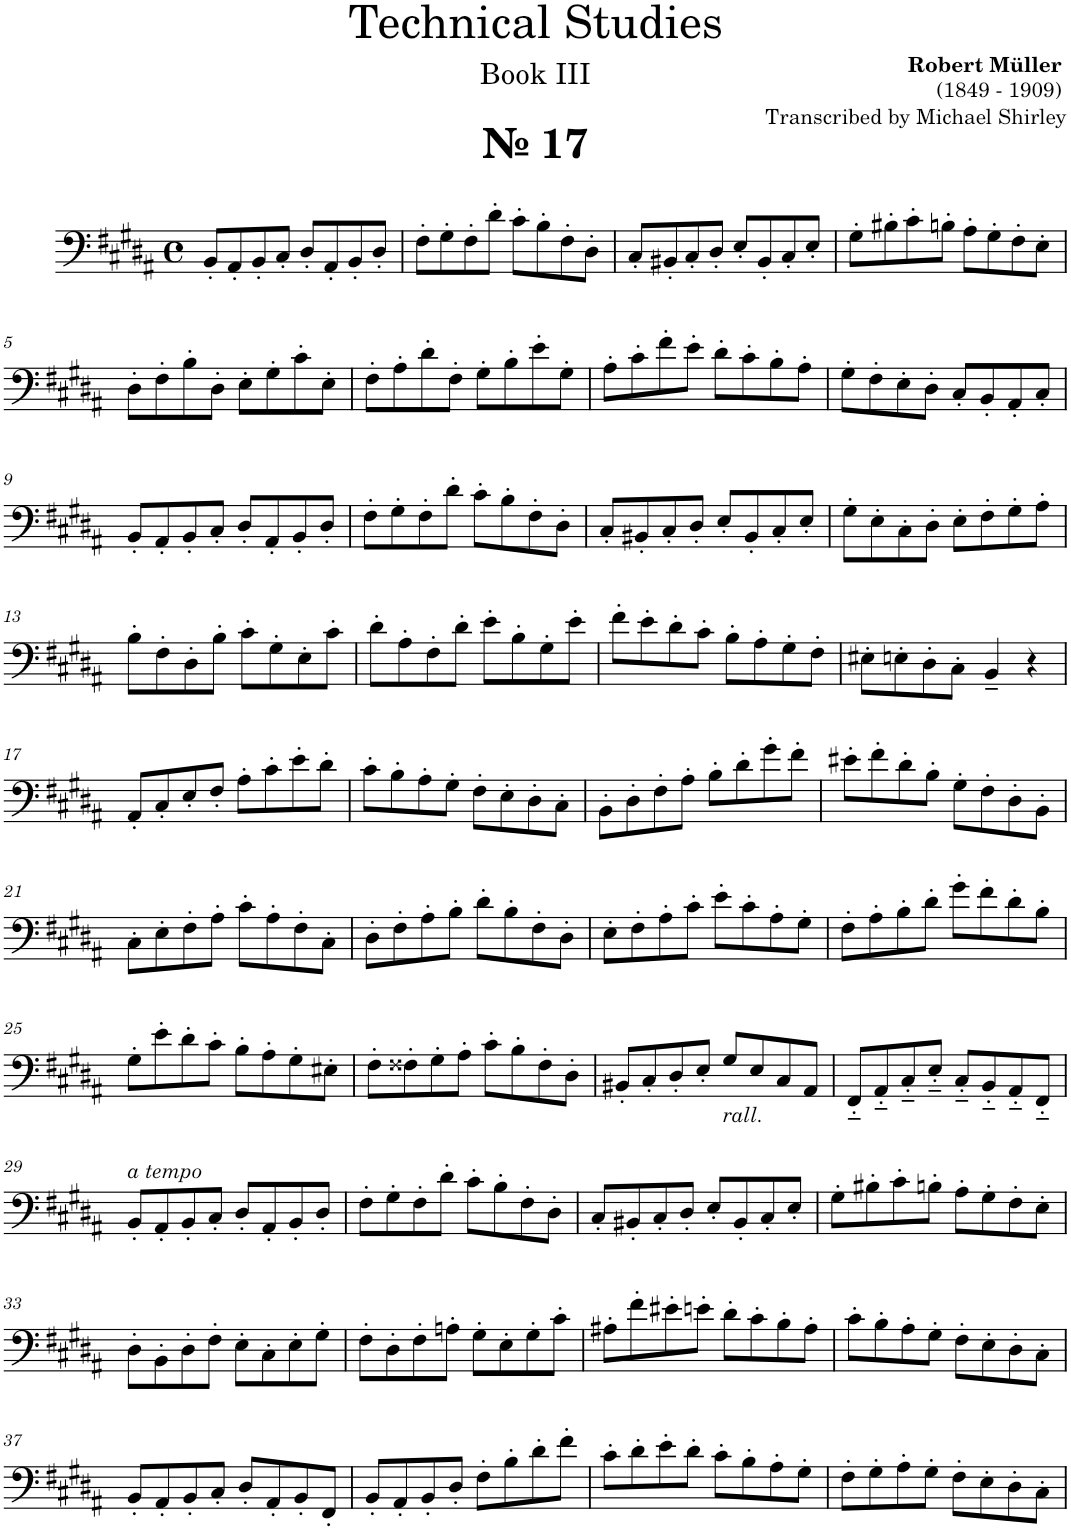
**kern
*part1
*staff1
*I"Trombone
*I'Tbn.
*clefF4
*k[f#c#g#d#a#]
*M4/4
*met(c)
=1
!LO:TX:a:B:t=№ 17
8BB'/L
8AA#'/
8BB'/
8C#'/J
8D#'/L
8AA#'/
8BB'/
8D#'/J
=2
8F#'\L
8G#'\
8F#'\
8d#'\J
8c#'\L
8B'\
8F#'\
8D#'\J
=3
8C#'/L
8BB#X'/
8C#'/
8D#'/J
8E'/L
8BB#'/
8C#'/
8E'/J
=4
8G#'\L
8B#X'\
8c#'\
8Bn'\J
8A#'\L
8G#'\
8F#'\
8E'\J
!!LO:LB:g=z
=5
8D#'\L
8F#'\
8B'\
8D#'\J
8E'\L
8G#'\
8c#'\
8E'\J
=6
8F#'\L
8A#'\
8d#'\
8F#'\J
8G#'\L
8B'\
8e'\
8G#'\J
=7
8A#'\L
8c#'\
8f#'\
8e'\J
8d#'\L
8c#'\
8B'\
8A#'\J
=8
8G#'\L
8F#'\
8E'\
8D#'\J
8C#'/L
8BB'/
8AA#'/
8C#'/J
!!LO:LB:g=z
=9
8BB'/L
8AA#'/
8BB'/
8C#'/J
8D#'/L
8AA#'/
8BB'/
8D#'/J
=10
8F#'\L
8G#'\
8F#'\
8d#'\J
8c#'\L
8B'\
8F#'\
8D#'\J
=11
8C#'/L
8BB#X'/
8C#'/
8D#'/J
8E'/L
8BB#'/
8C#'/
8E'/J
=12
8G#'\L
8E'\
8C#'\
8D#'\J
8E'\L
8F#'\
8G#'\
8A#'\J
!!LO:LB:g=z
=13
8B'\L
8F#'\
8D#'\
8B'\J
8c#'\L
8G#'\
8E'\
8c#'\J
=14
8d#'\L
8A#'\
8F#'\
8d#'\J
8e'\L
8B'\
8G#'\
8e'\J
=15
8f#'\L
8e'\
8d#'\
8c#'\J
8B'\L
8A#'\
8G#'\
8F#'\J
=16
8E#X'\L
8En'\
8D#'\
8C#'\J
4BB~/
4r
!!LO:LB:g=z
=17
8AA#'/L
8C#'/
8E'/
8F#'/J
8A#'\L
8c#'\
8e'\
8d#'\J
=18
8c#'\L
8B'\
8A#'\
8G#'\J
8F#'\L
8E'\
8D#'\
8C#'\J
=19
8BB'\L
8D#'\
8F#'\
8A#'\J
8B'\L
8d#'\
8g#'\
8f#'\J
=20
8e#X'\L
8f#'\
8d#'\
8B'\J
8G#'\L
8F#'\
8D#'\
8BB'\J
!!LO:LB:g=z
=21
8C#'\L
8E'\
8F#'\
8A#'\J
8c#'\L
8A#'\
8F#'\
8C#'\J
=22
8D#'\L
8F#'\
8A#'\
8B'\J
8d#'\L
8B'\
8F#'\
8D#'\J
=23
8E'\L
8F#'\
8A#'\
8c#'\J
8e'\L
8c#'\
8A#'\
8G#'\J
=24
8F#'\L
8A#'\
8B'\
8d#'\J
8g#'\L
8f#'\
8d#'\
8B'\J
!!LO:LB:g=z
=25
8G#'\L
8e'\
8d#'\
8c#'\J
8B'\L
8A#'\
8G#'\
8E#X'\J
=26
8F#'\L
8F##X'\
8G#'\
8A#'\J
8c#'\L
8B'\
8F##'\
8D#'\J
=27
8BB#X'/L
8C#'/
8D#'/
8E'/J
!LO:TX:b:i:t=rall.
8G#/L
8E/
8C#/
8AA#/J
=28
8FF#'~/L
8AA#'~/
8C#'~/
8E'~/J
8C#'~/L
8BB'~/
8AA#'~/
8FF#'~/J
!!LO:LB:g=z
=29
!LO:TX:a:i:t=a tempo
8BB'/L
8AA#'/
8BB'/
8C#'/J
8D#'/L
8AA#'/
8BB'/
8D#'/J
=30
8F#'\L
8G#'\
8F#'\
8d#'\J
8c#'\L
8B'\
8F#'\
8D#'\J
=31
8C#'/L
8BB#X'/
8C#'/
8D#'/J
8E'/L
8BB#'/
8C#'/
8E'/J
=32
8G#'\L
8B#X'\
8c#'\
8Bn'\J
8A#'\L
8G#'\
8F#'\
8E'\J
!!LO:LB:g=z
=33
8D#'\L
8BB'\
8D#'\
8F#'\J
8E'\L
8C#'\
8E'\
8G#'\J
=34
8F#'\L
8D#'\
8F#'\
8An'\J
8G#'\L
8E'\
8G#'\
8c#'\J
=35
8A#X'\L
8f#'\
8e#X'\
8en'\J
8d#'\L
8c#'\
8B'\
8A#'\J
=36
8c#'\L
8B'\
8A#'\
8G#'\J
8F#'\L
8E'\
8D#'\
8C#'\J
!!LO:LB:g=z
=37
8BB'/L
8AA#'/
8BB'/
8C#'/J
8D#'/L
8AA#'/
8BB'/
8FF#'/J
=38
8BB'/L
8AA#'/
8BB'/
8D#'/J
8F#'\L
8B'\
8d#'\
8f#'\J
=39
8c#'\L
8d#'\
8e'\
8d#'\J
8c#'\L
8B'\
8A#'\
8G#'\J
=40
8F#'\L
8G#'\
8A#'\
8G#'\J
8F#'\L
8E'\
8D#'\
8C#'\J
=
*-
